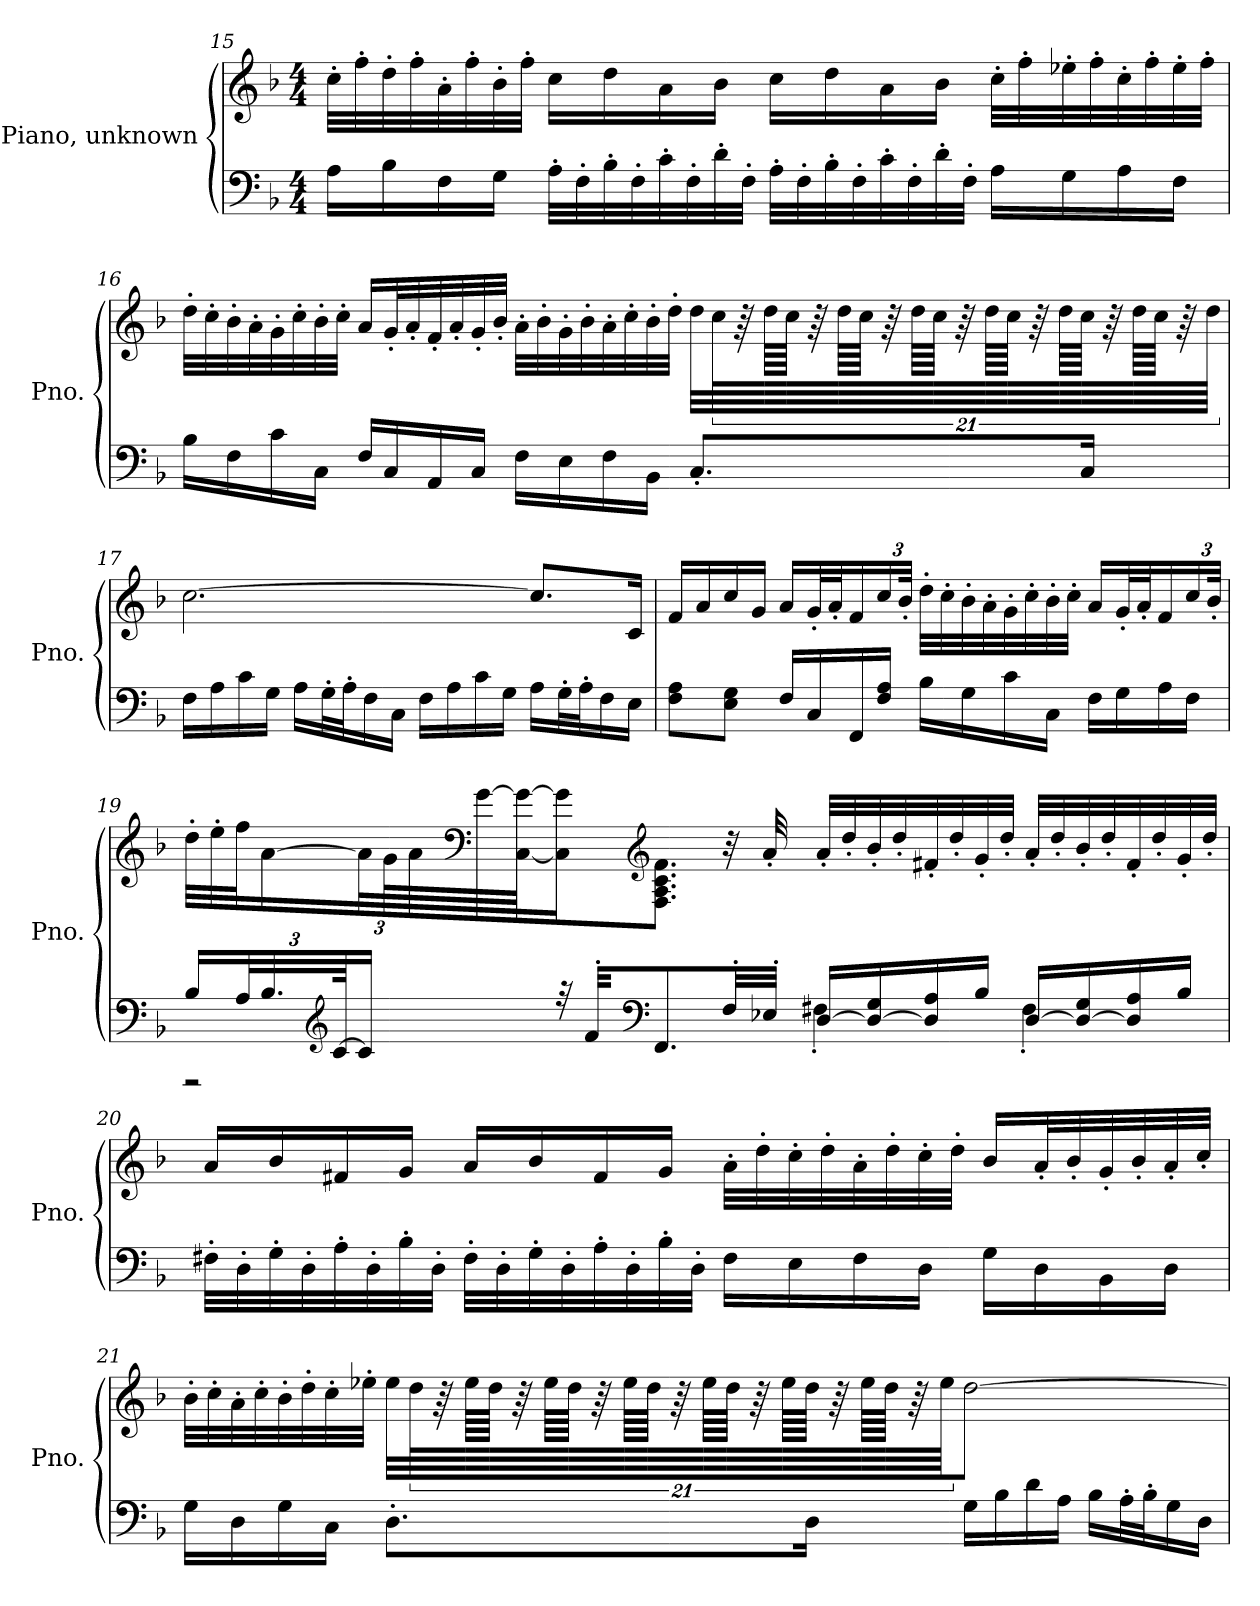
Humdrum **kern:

**kern	**kern
*part1	*part1
*staff2	*staff1
*I"Piano, unknown	*
*I'Pno.	*
!!LO:LB:g=z
*clefF4	*clefG2
*k[b-]	*k[b-]
*M4/4	*M4/4
=15	=15
16A\LL	32cc'\LLL
.	32ff'\
16B-\	32dd'\
.	32ff'\
16F\	32a'\
.	32ff'\
16G\JJ	32b-'\
.	32ff'\JJJ
32A'\LLL	16cc\LL
32F'\	.
32B-'\	16dd\
32F'\	.
32c'\	16a\
32F'\	.
32d'\	16b-\JJ
32F'\JJJ	.
32A'\LLL	16cc\LL
32F'\	.
32B-'\	16dd\
32F'\	.
32c'\	16a\
32F'\	.
32d'\	16b-\JJ
32F'\JJJ	.
16A\LL	32cc'\LLL
.	32ff'\
16G\	32ee-X'\
.	32ff'\
16A\	32cc'\
.	32ff'\
16F\JJ	32ee-'\
.	32ff'\JJJ
!!LO:LB:g=z
=16	=16
16B-\LL	32dd'\LLL
.	32cc'\
16F\	32b-'\
.	32a'\
16c\	32g'\
.	32cc'\
16C\JJ	32b-'\
.	32cc'\JJJ
16F/LL	16a/LL
16C/	32g'/L
.	32a'/
16AA/	32f'/
.	32a'/
16C/JJ	32g'/
.	32b-'/JJJ
16F\LL	32a'\LLL
.	32b-'\
16E\	32g'\
.	32b-'\
16F\	32a'\
.	32cc'\
16BB-\JJ	32b-'\
.	32dd'\JJJ
8.C'/L	32dd\LLL
.	96cc\JJJk
.	96r
.	96dd\LLLL
.	96cc\JJJJ
.	96r
.	96dd\LLLL
.	96cc\JJJJ
.	96r
.	96dd\LLLL
.	96cc\JJJJ
.	96r
.	96dd\LLLL
.	96cc\JJJJ
.	96r
.	96dd\LLLL
16C/Jk	96cc\JJJJ
.	96r
.	96dd\LLLL
.	96cc\JJJJ
.	96r
.	96dd\
!!LO:LB:g=z
=17	=17
16F\LL	[2.cc\
16A\	.
16c\	.
16G\JJ	.
16A\LL	.
32G'\L	.
32A'\J	.
16F\	.
16C\JJ	.
16F\LL	.
16A\	.
16c\	.
16G\JJ	.
16A\LL	8.cc/L]
32G'\L	.
32A'\J	.
16F\	.
16E\JJ	16c/Jk
=18	=18
8F\ 8A\L	16f/LL
.	16a/
8E\ 8G\J	16cc/
.	16g/JJ
16F/LL	16a/LL
16C/	32g'/L
.	32a'/J
16FF/	16f/
*	*Xbrackettup
16F/ 16A/JJ	24cc/
.	48b-'/JJk
16B-\LL	32dd'\LLL
.	32cc'\
16G\	32b-'\
.	32a'\
16c\	32g'\
.	32cc'\
16C\JJ	32b-'\
.	32cc'\JJJ
16F\LL	16a/LL
16G\	32g'/L
.	32a'/J
16A\	16f/
16F\JJ	24cc/
.	48b-'/JJk
!!LO:LB:g=z
=19	=19
*^	*
16B-/LL	2r	32dd'\LLL
.	.	32ee'\
*Xbrackettup	*	*
48A/L	.	48ff\J
48.B-/	.	[24a\
*clefG2	*	*
[96c/JK	.	.
16c/JJ]	.	48a\L]
.	.	96g\L
.	.	96a\
*	*	*clefF4
.	.	[96g\
.	.	[96C\ 96g\_JJ
32r	.	16C\] 16g\]J
32f'/KKL	.	.
*clefF4	*	*clefG2
8.FF/	.	8.F\ 8.A\ 8.c\ 8.f\J
32F'/LL	.	32r
32E-X'/JJJ	.	32a'/
[16D/LL	4F#X'\	32a'/LLL
.	.	32dd'/
16D/_ 16G/	.	32b-'/
.	.	32dd'/
16D/] 16A/	.	32f#X'/
.	.	32dd'/
16B-/JJ	.	32g'/
.	.	32dd'/JJJ
[16D/LL	4F#'\	32a'/LLL
.	.	32dd'/
16D/_ 16G/	.	32b-'/
.	.	32dd'/
16D/] 16A/	.	32f#'/
.	.	32dd'/
16B-/JJ	.	32g'/
.	.	32dd'/JJJ
*v	*v	*
!!LO:LB:g=z
=20	=20
32F#X'\LLL	16a/LL
32D'\	.
32G'\	16b-/
32D'\	.
32A'\	16f#X/
32D'\	.
32B-'\	16g/JJ
32D'\JJJ	.
32F#'\LLL	16a/LL
32D'\	.
32G'\	16b-/
32D'\	.
32A'\	16f#/
32D'\	.
32B-'\	16g/JJ
32D'\JJJ	.
16F#\LL	32a'\LLL
.	32dd'\
16E\	32cc'\
.	32dd'\
16F#\	32a'\
.	32dd'\
16D\JJ	32cc'\
.	32dd'\JJJ
16G\LL	16b-/LL
16D\	32a'/L
.	32b-'/
16BB-\	32g'/
.	32b-'/
16D\JJ	32a'/
.	32cc'/JJJ
!!LO:PB:g=z
=21	=21
16G\LL	32b-'\LLL
.	32cc'\
16D\	32a'\
.	32cc'\
16G\	32b-'\
.	32dd'\
16C\JJ	32cc'\
.	32ee-X'\JJJ
8.D'\L	32ee-\LLL
*	*brackettup
.	96dd\JJJk
.	96r
.	96ee-\LLLL
.	96dd\JJJJ
.	96r
.	96ee-\LLLL
.	96dd\JJJJ
.	96r
.	96ee-\LLLL
.	96dd\JJJJ
.	96r
.	96ee-\LLLL
.	96dd\JJJJ
.	96r
.	96ee-\LLLL
16D\Jk	96dd\JJJJ
.	96r
.	96ee-\LLLL
.	96dd\JJJJ
.	96r
.	96ee-\
16G\LL	[2dd\
16B-\	.
16d\	.
16A\JJ	.
16B-\LL	.
32A'\L	.
32B-'\J	.
16G\	.
16D\JJ	.
=	=
*-	*-
